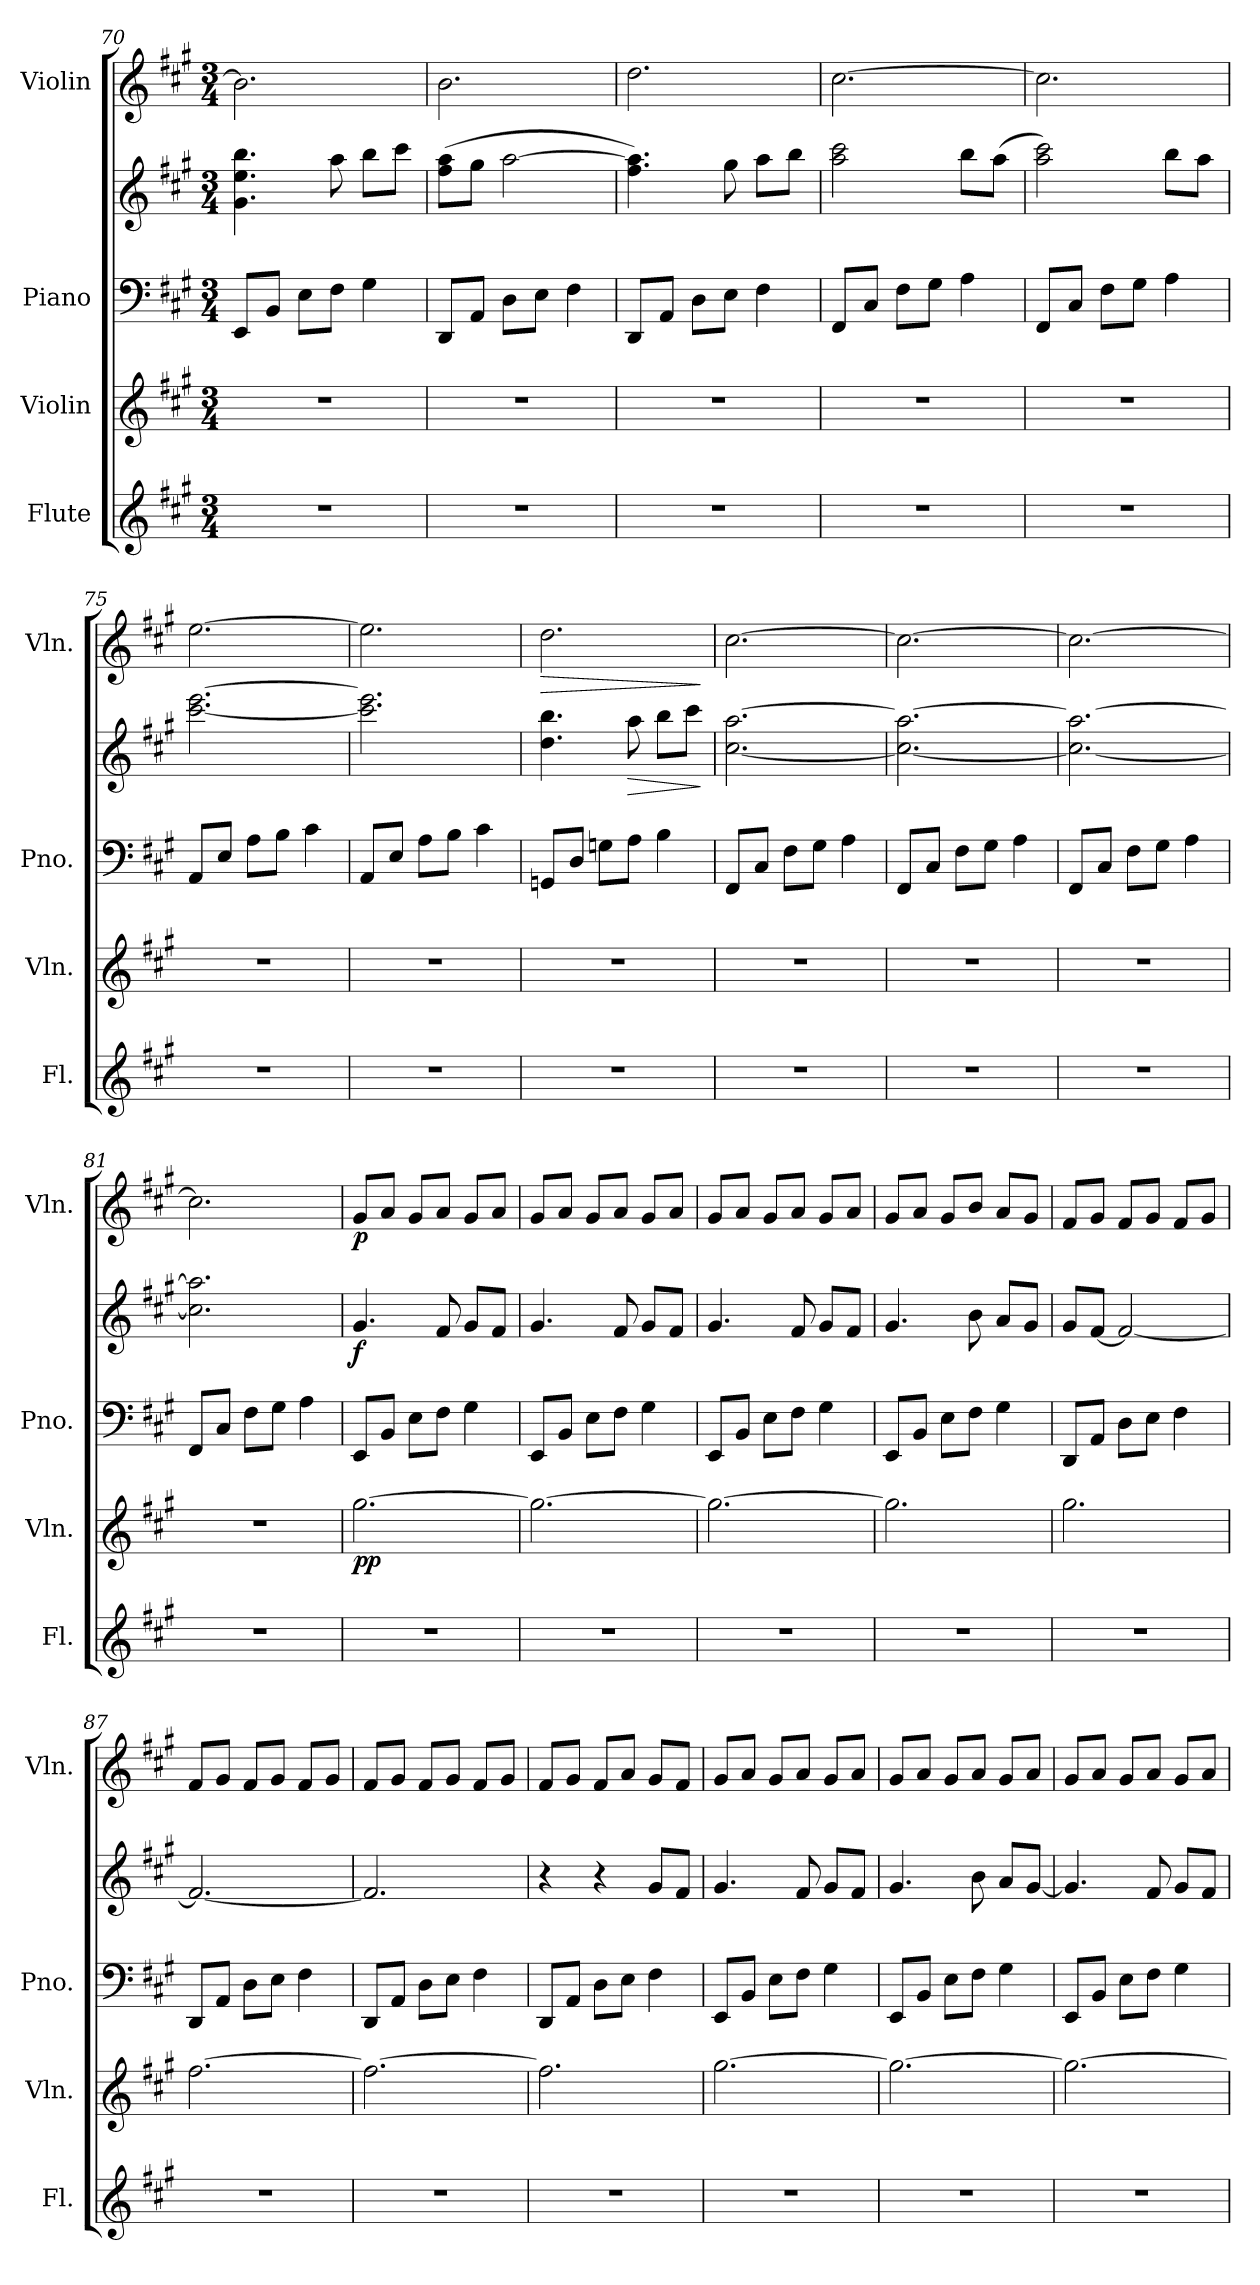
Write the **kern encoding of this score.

**kern	**kern	**dynam	**kern	**kern	**dynam	**kern	**dynam
*part4	*part3	*part3	*part2	*part2	*part2	*part1	*part1
*staff5	*staff4	*staff4	*staff3	*staff2	*staff2/3	*staff1	*staff1
*I"Flute	*I"Violin	*	*I"Piano	*	*	*I"Violin	*
*I'Fl.	*I'Vln.	*	*I'Pno.	*	*	*I'Vln.	*
*clefG2	*clefG2	*	*clefF4	*clefG2	*	*clefG2	*
*k[f#c#g#]	*k[f#c#g#]	*	*k[f#c#g#]	*k[f#c#g#]	*	*k[f#c#g#]	*
*M3/4	*M3/4	*	*M3/4	*M3/4	*	*M3/4	*
=70	=70	=70	=70	=70	=70	=70	=70
2.r	2.r	.	8EE/L	4.g#\ 4.ee\ 4.bb\	.	2.b\]	.
.	.	.	8BB/J	.	.	.	.
.	.	.	8E\L	.	.	.	.
.	.	.	8F#\J	8aa\	.	.	.
.	.	.	4G#\	8bb\L	.	.	.
.	.	.	.	8ccc#\J	.	.	.
!!LO:PB:g=z
=71	=71	=71	=71	=71	=71	=71	=71
2.r	2.r	.	8DD/L	(8ff#\ 8aa\L	.	2.b\	.
.	.	.	8AA/J	8gg#\J	.	.	.
.	.	.	8D\L	[2aa\	.	.	.
.	.	.	8E\J	.	.	.	.
.	.	.	4F#\	.	.	.	.
=72	=72	=72	=72	=72	=72	=72	=72
2.r	2.r	.	8DD/L	4.ff#\ 4.aa\])	.	2.dd\	.
.	.	.	8AA/J	.	.	.	.
.	.	.	8D\L	.	.	.	.
.	.	.	8E\J	8gg#\	.	.	.
.	.	.	4F#\	8aa\L	.	.	.
.	.	.	.	8bb\J	.	.	.
=73	=73	=73	=73	=73	=73	=73	=73
2.r	2.r	.	8FF#/L	2aa\ 2ccc#\	.	[2.cc#\	.
.	.	.	8C#/J	.	.	.	.
.	.	.	8F#\L	.	.	.	.
.	.	.	8G#\J	.	.	.	.
.	.	.	4A\	8bb\L	.	.	.
.	.	.	.	(8aa\J	.	.	.
=74	=74	=74	=74	=74	=74	=74	=74
2.r	2.r	.	8FF#/L	2aa\ 2ccc#\)	.	2.cc#\]	.
.	.	.	8C#/J	.	.	.	.
.	.	.	8F#\L	.	.	.	.
.	.	.	8G#\J	.	.	.	.
.	.	.	4A\	8bb\L	.	.	.
.	.	.	.	8aa\J	.	.	.
=75	=75	=75	=75	=75	=75	=75	=75
2.r	2.r	.	8AA/L	[2.ccc#\ [2.eee\	.	[2.ee\	.
.	.	.	8E/J	.	.	.	.
.	.	.	8A\L	.	.	.	.
.	.	.	8B\J	.	.	.	.
.	.	.	4c#\	.	.	.	.
=76	=76	=76	=76	=76	=76	=76	=76
2.r	2.r	.	8AA/L	2.ccc#\] 2.eee\]	.	2.ee\]	.
.	.	.	8E/J	.	.	.	.
.	.	.	8A\L	.	.	.	.
.	.	.	8B\J	.	.	.	.
.	.	.	4c#\	.	.	.	.
!!LO:LB:g=z
=77	=77	=77	=77	=77	=77	=77	=77
!	!	!	!	!	!	!	!LO:HP:b
2.r	2.r	.	8GGn/L	4.dd\ 4.bb\	.	2.dd\	>
.	.	.	8D/J	.	.	.	.
.	.	.	8Gn\L	.	.	.	.
!	!	!	!	!	!LO:HP:b	!	!
.	.	.	8A\J	8aa\	>	.	.
.	.	.	4B\	8bb\L	.	.	.
.	.	.	.	8ccc#\J	.	.	.
.	.	.	.	.	]	.	]
=78	=78	=78	=78	=78	=78	=78	=78
2.r	2.r	.	8FF#/L	[2.cc#\ [2.aa\	.	[2.cc#\	.
.	.	.	8C#/J	.	.	.	.
.	.	.	8F#\L	.	.	.	.
.	.	.	8G#\J	.	.	.	.
.	.	.	4A\	.	.	.	.
=79	=79	=79	=79	=79	=79	=79	=79
2.r	2.r	.	8FF#/L	2.cc#\_ 2.aa\_	.	2.cc#\_	.
.	.	.	8C#/J	.	.	.	.
.	.	.	8F#\L	.	.	.	.
.	.	.	8G#\J	.	.	.	.
.	.	.	4A\	.	.	.	.
=80	=80	=80	=80	=80	=80	=80	=80
2.r	2.r	.	8FF#/L	2.cc#\_ 2.aa\_	.	2.cc#\_	.
.	.	.	8C#/J	.	.	.	.
.	.	.	8F#\L	.	.	.	.
.	.	.	8G#\J	.	.	.	.
.	.	.	4A\	.	.	.	.
=81	=81	=81	=81	=81	=81	=81	=81
2.r	2.r	.	8FF#/L	2.cc#\] 2.aa\]	.	2.cc#\]	.
.	.	.	8C#/J	.	.	.	.
.	.	.	8F#\L	.	.	.	.
.	.	.	8G#\J	.	.	.	.
.	.	.	4A\	.	.	.	.
=82	=82	=82	=82	=82	=82	=82	=82
!	!	!LO:DY:b	!	!	!LO:DY:b	!	!LO:DY:b
2.r	[2.gg#\	pp	8EE/L	4.g#/	f	8g#/L	p
.	.	.	8BB/J	.	.	8a/J	.
.	.	.	8E\L	.	.	8g#/L	.
.	.	.	8F#\J	8f#/	.	8a/J	.
.	.	.	4G#\	8g#/L	.	8g#/L	.
.	.	.	.	8f#/J	.	8a/J	.
!!LO:LB:g=z
=83	=83	=83	=83	=83	=83	=83	=83
2.r	2.gg#\_	.	8EE/L	4.g#/	.	8g#/L	.
.	.	.	8BB/J	.	.	8a/J	.
.	.	.	8E\L	.	.	8g#/L	.
.	.	.	8F#\J	8f#/	.	8a/J	.
.	.	.	4G#\	8g#/L	.	8g#/L	.
.	.	.	.	8f#/J	.	8a/J	.
=84	=84	=84	=84	=84	=84	=84	=84
2.r	2.gg#\_	.	8EE/L	4.g#/	.	8g#/L	.
.	.	.	8BB/J	.	.	8a/J	.
.	.	.	8E\L	.	.	8g#/L	.
.	.	.	8F#\J	8f#/	.	8a/J	.
.	.	.	4G#\	8g#/L	.	8g#/L	.
.	.	.	.	8f#/J	.	8a/J	.
=85	=85	=85	=85	=85	=85	=85	=85
2.r	2.gg#\]	.	8EE/L	4.g#/	.	8g#/L	.
.	.	.	8BB/J	.	.	8a/J	.
.	.	.	8E\L	.	.	8g#/L	.
.	.	.	8F#\J	8b\	.	8b/J	.
.	.	.	4G#\	8a/L	.	8a/L	.
.	.	.	.	8g#/J	.	8g#/J	.
=86	=86	=86	=86	=86	=86	=86	=86
2.r	2.gg#\	.	8DD/L	8g#/L	.	8f#/L	.
.	.	.	8AA/J	[8f#/J	.	8g#/J	.
.	.	.	8D\L	2f#/_	.	8f#/L	.
.	.	.	8E\J	.	.	8g#/J	.
.	.	.	4F#\	.	.	8f#/L	.
.	.	.	.	.	.	8g#/J	.
=87	=87	=87	=87	=87	=87	=87	=87
2.r	[2.ff#\	.	8DD/L	2.f#/_	.	8f#/L	.
.	.	.	8AA/J	.	.	8g#/J	.
.	.	.	8D\L	.	.	8f#/L	.
.	.	.	8E\J	.	.	8g#/J	.
.	.	.	4F#\	.	.	8f#/L	.
.	.	.	.	.	.	8g#/J	.
=88	=88	=88	=88	=88	=88	=88	=88
2.r	2.ff#\_	.	8DD/L	2.f#/]	.	8f#/L	.
.	.	.	8AA/J	.	.	8g#/J	.
.	.	.	8D\L	.	.	8f#/L	.
.	.	.	8E\J	.	.	8g#/J	.
.	.	.	4F#\	.	.	8f#/L	.
.	.	.	.	.	.	8g#/J	.
!!LO:PB:g=z
=89	=89	=89	=89	=89	=89	=89	=89
2.r	2.ff#\]	.	8DD/L	4r	.	8f#/L	.
.	.	.	8AA/J	.	.	8g#/J	.
.	.	.	8D\L	4r	.	8f#/L	.
.	.	.	8E\J	.	.	8a/J	.
.	.	.	4F#\	8g#/L	.	8g#/L	.
.	.	.	.	8f#/J	.	8f#/J	.
=90	=90	=90	=90	=90	=90	=90	=90
2.r	[2.gg#\	.	8EE/L	4.g#/	.	8g#/L	.
.	.	.	8BB/J	.	.	8a/J	.
.	.	.	8E\L	.	.	8g#/L	.
.	.	.	8F#\J	8f#/	.	8a/J	.
.	.	.	4G#\	8g#/L	.	8g#/L	.
.	.	.	.	8f#/J	.	8a/J	.
=91	=91	=91	=91	=91	=91	=91	=91
2.r	2.gg#\_	.	8EE/L	4.g#/	.	8g#/L	.
.	.	.	8BB/J	.	.	8a/J	.
.	.	.	8E\L	.	.	8g#/L	.
.	.	.	8F#\J	8b\	.	8a/J	.
.	.	.	4G#\	8a/L	.	8g#/L	.
.	.	.	.	[8g#/J	.	8a/J	.
=92	=92	=92	=92	=92	=92	=92	=92
2.r	2.gg#\_	.	8EE/L	4.g#/]	.	8g#/L	.
.	.	.	8BB/J	.	.	8a/J	.
.	.	.	8E\L	.	.	8g#/L	.
.	.	.	8F#\J	8f#/	.	8a/J	.
.	.	.	4G#\	8g#/L	.	8g#/L	.
.	.	.	.	8f#/J	.	8a/J	.
=	=	=	=	=	=	=	=
*-	*-	*-	*-	*-	*-	*-	*-
